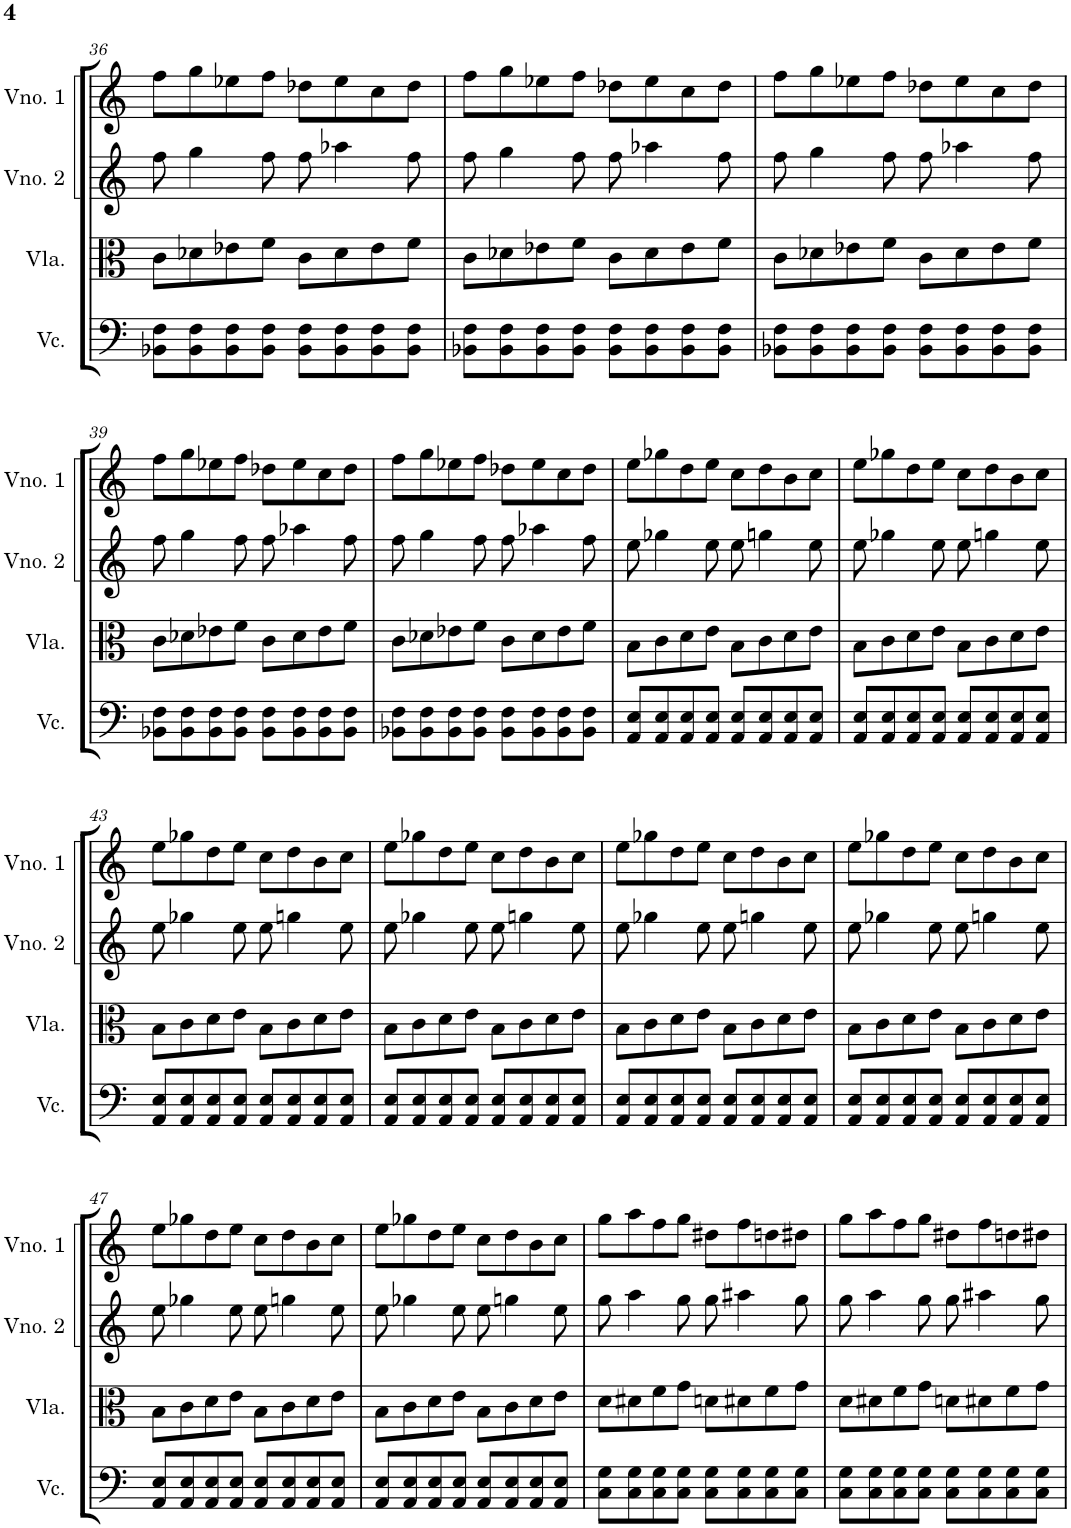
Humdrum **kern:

**kern	**kern	**kern	**kern
*part4	*part3	*part2	*part1
*staff4	*staff3	*staff2	*staff1
*I"Violoncelo	*I"Viola	*I"Violino 2	*I"Violino 1
*I'Vc.	*I'Vla.	*I'Vno. 2	*I'Vno. 1
!!LO:PB:g=z
*clefF4	*clefC3	*clefG2	*clefG2
*k[]	*k[]	*k[]	*k[]
*M4/4	*M4/4	*M4/4	*M4/4
=36	=36	=36	=36
8BB-X\ 8F\L	8c\L	8ff\	8ff\L
8BB-\ 8F\	8d-X\	4gg\	8gg\
8BB-\ 8F\	8e-X\	.	8ee-X\
8BB-\ 8F\J	8f\J	8ff\	8ff\J
8BB-\ 8F\L	8c\L	8ff\	8dd-X\L
8BB-\ 8F\	8d-\	4aa-X\	8ee-\
8BB-\ 8F\	8e-\	.	8cc\
8BB-\ 8F\J	8f\J	8ff\	8dd-\J
=37	=37	=37	=37
8BB-X\ 8F\L	8c\L	8ff\	8ff\L
8BB-\ 8F\	8d-X\	4gg\	8gg\
8BB-\ 8F\	8e-X\	.	8ee-X\
8BB-\ 8F\J	8f\J	8ff\	8ff\J
8BB-\ 8F\L	8c\L	8ff\	8dd-X\L
8BB-\ 8F\	8d-\	4aa-X\	8ee-\
8BB-\ 8F\	8e-\	.	8cc\
8BB-\ 8F\J	8f\J	8ff\	8dd-\J
=38	=38	=38	=38
8BB-X\ 8F\L	8c\L	8ff\	8ff\L
8BB-\ 8F\	8d-X\	4gg\	8gg\
8BB-\ 8F\	8e-X\	.	8ee-X\
8BB-\ 8F\J	8f\J	8ff\	8ff\J
8BB-\ 8F\L	8c\L	8ff\	8dd-X\L
8BB-\ 8F\	8d-\	4aa-X\	8ee-\
8BB-\ 8F\	8e-\	.	8cc\
8BB-\ 8F\J	8f\J	8ff\	8dd-\J
!!LO:LB:g=z
=39	=39	=39	=39
8BB-X\ 8F\L	8c\L	8ff\	8ff\L
8BB-\ 8F\	8d-X\	4gg\	8gg\
8BB-\ 8F\	8e-X\	.	8ee-X\
8BB-\ 8F\J	8f\J	8ff\	8ff\J
8BB-\ 8F\L	8c\L	8ff\	8dd-X\L
8BB-\ 8F\	8d-\	4aa-X\	8ee-\
8BB-\ 8F\	8e-\	.	8cc\
8BB-\ 8F\J	8f\J	8ff\	8dd-\J
=40	=40	=40	=40
8BB-X\ 8F\L	8c\L	8ff\	8ff\L
8BB-\ 8F\	8d-X\	4gg\	8gg\
8BB-\ 8F\	8e-X\	.	8ee-X\
8BB-\ 8F\J	8f\J	8ff\	8ff\J
8BB-\ 8F\L	8c\L	8ff\	8dd-X\L
8BB-\ 8F\	8d-\	4aa-X\	8ee-\
8BB-\ 8F\	8e-\	.	8cc\
8BB-\ 8F\J	8f\J	8ff\	8dd-\J
=41	=41	=41	=41
8AA/ 8E/L	8B\L	8ee\	8ee\L
8AA/ 8E/	8c\	4gg-X\	8gg-X\
8AA/ 8E/	8d\	.	8dd\
8AA/ 8E/J	8e\J	8ee\	8ee\J
8AA/ 8E/L	8B\L	8ee\	8cc\L
8AA/ 8E/	8c\	4ggn\	8dd\
8AA/ 8E/	8d\	.	8b\
8AA/ 8E/J	8e\J	8ee\	8cc\J
=42	=42	=42	=42
8AA/ 8E/L	8B\L	8ee\	8ee\L
8AA/ 8E/	8c\	4gg-X\	8gg-X\
8AA/ 8E/	8d\	.	8dd\
8AA/ 8E/J	8e\J	8ee\	8ee\J
8AA/ 8E/L	8B\L	8ee\	8cc\L
8AA/ 8E/	8c\	4ggn\	8dd\
8AA/ 8E/	8d\	.	8b\
8AA/ 8E/J	8e\J	8ee\	8cc\J
!!LO:LB:g=z
=43	=43	=43	=43
8AA/ 8E/L	8B\L	8ee\	8ee\L
8AA/ 8E/	8c\	4gg-X\	8gg-X\
8AA/ 8E/	8d\	.	8dd\
8AA/ 8E/J	8e\J	8ee\	8ee\J
8AA/ 8E/L	8B\L	8ee\	8cc\L
8AA/ 8E/	8c\	4ggn\	8dd\
8AA/ 8E/	8d\	.	8b\
8AA/ 8E/J	8e\J	8ee\	8cc\J
=44	=44	=44	=44
8AA/ 8E/L	8B\L	8ee\	8ee\L
8AA/ 8E/	8c\	4gg-X\	8gg-X\
8AA/ 8E/	8d\	.	8dd\
8AA/ 8E/J	8e\J	8ee\	8ee\J
8AA/ 8E/L	8B\L	8ee\	8cc\L
8AA/ 8E/	8c\	4ggn\	8dd\
8AA/ 8E/	8d\	.	8b\
8AA/ 8E/J	8e\J	8ee\	8cc\J
=45	=45	=45	=45
8AA/ 8E/L	8B\L	8ee\	8ee\L
8AA/ 8E/	8c\	4gg-X\	8gg-X\
8AA/ 8E/	8d\	.	8dd\
8AA/ 8E/J	8e\J	8ee\	8ee\J
8AA/ 8E/L	8B\L	8ee\	8cc\L
8AA/ 8E/	8c\	4ggn\	8dd\
8AA/ 8E/	8d\	.	8b\
8AA/ 8E/J	8e\J	8ee\	8cc\J
=46	=46	=46	=46
8AA/ 8E/L	8B\L	8ee\	8ee\L
8AA/ 8E/	8c\	4gg-X\	8gg-X\
8AA/ 8E/	8d\	.	8dd\
8AA/ 8E/J	8e\J	8ee\	8ee\J
8AA/ 8E/L	8B\L	8ee\	8cc\L
8AA/ 8E/	8c\	4ggn\	8dd\
8AA/ 8E/	8d\	.	8b\
8AA/ 8E/J	8e\J	8ee\	8cc\J
!!LO:LB:g=z
=47	=47	=47	=47
8AA/ 8E/L	8B\L	8ee\	8ee\L
8AA/ 8E/	8c\	4gg-X\	8gg-X\
8AA/ 8E/	8d\	.	8dd\
8AA/ 8E/J	8e\J	8ee\	8ee\J
8AA/ 8E/L	8B\L	8ee\	8cc\L
8AA/ 8E/	8c\	4ggn\	8dd\
8AA/ 8E/	8d\	.	8b\
8AA/ 8E/J	8e\J	8ee\	8cc\J
=48	=48	=48	=48
8AA/ 8E/L	8B\L	8ee\	8ee\L
8AA/ 8E/	8c\	4gg-X\	8gg-X\
8AA/ 8E/	8d\	.	8dd\
8AA/ 8E/J	8e\J	8ee\	8ee\J
8AA/ 8E/L	8B\L	8ee\	8cc\L
8AA/ 8E/	8c\	4ggn\	8dd\
8AA/ 8E/	8d\	.	8b\
8AA/ 8E/J	8e\J	8ee\	8cc\J
=49	=49	=49	=49
8C\ 8G\L	8d\L	8gg\	8gg\L
8C\ 8G\	8d#X\	4aa\	8aa\
8C\ 8G\	8f\	.	8ff\
8C\ 8G\J	8g\J	8gg\	8gg\J
8C\ 8G\L	8dn\L	8gg\	8dd#X\L
8C\ 8G\	8d#X\	4aa#X\	8ff\
8C\ 8G\	8f\	.	8ddn\
8C\ 8G\J	8g\J	8gg\	8dd#X\J
=50	=50	=50	=50
8C\ 8G\L	8d\L	8gg\	8gg\L
8C\ 8G\	8d#X\	4aa\	8aa\
8C\ 8G\	8f\	.	8ff\
8C\ 8G\J	8g\J	8gg\	8gg\J
8C\ 8G\L	8dn\L	8gg\	8dd#X\L
8C\ 8G\	8d#X\	4aa#X\	8ff\
8C\ 8G\	8f\	.	8ddn\
8C\ 8G\J	8g\J	8gg\	8dd#X\J
=	=	=	=
*-	*-	*-	*-
